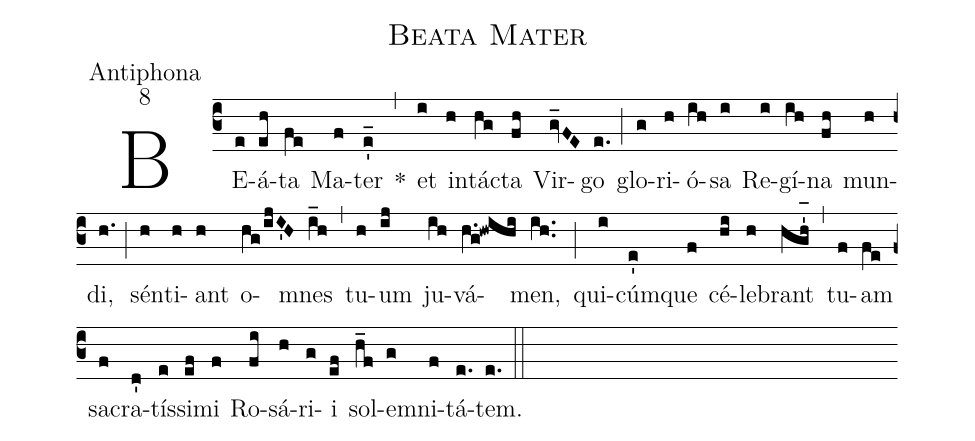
name:Beata Mater;
office-part:Antiphona;
mode:8;
%%
(c3) BE(e)á(eh)ta(fe) Ma(f)ter(e'_) *(,)
et(i) in(h)tá(hg)cta(fh) Vir(gv_FE)go(e.) (;)
glo(g)ri(h)ó(ih)sa(i) Re(i)gí(ih)na(fh) mun(h)di,(h.) (;)
sén(h)ti(h)ant(h) o(hg/ijI'H)mnes(i_h) (,)
tu(h)um(ij) ju(ih)vá(h.g!hwihi)men,(ih..) (;)
qui(i)cúm(e')que(f) cé(hi)le(h)brant(hgh'_) (,)
tu(f)am(fe) sa(f)cra(d')tís(e)si(ef)mi(f) Ro(fi)sá(h)ri(g)i(ef) sol(h_f)e(g)mni(f)tá(e.)tem.(e.) (::)
